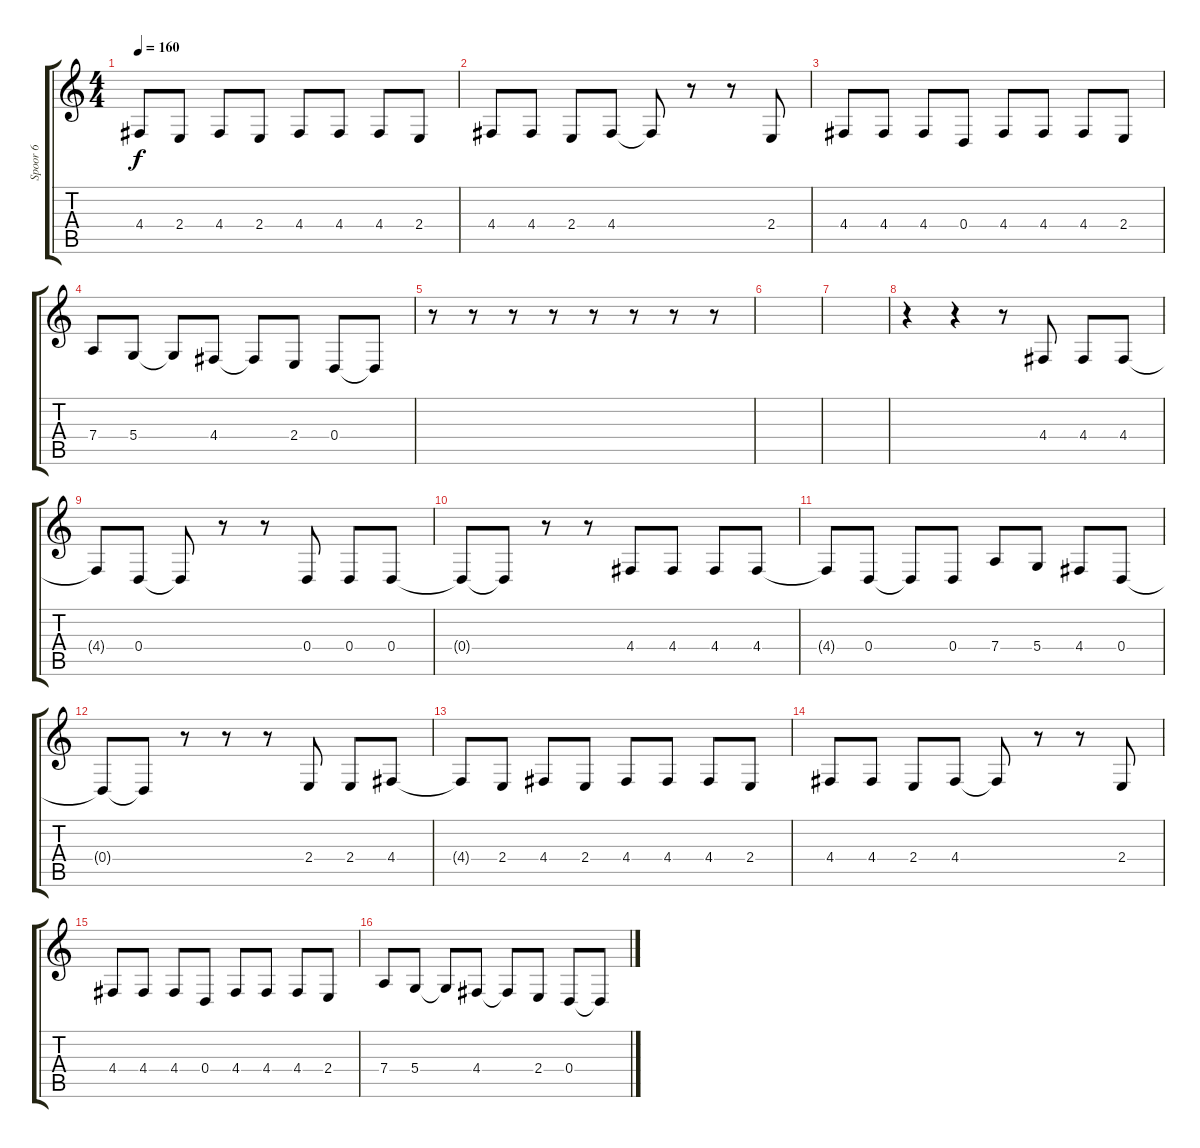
\track ("Spoor 6" "Spoor 6") {instrument tenorsax}
\staff {score tabs}
\tuning (E4 B3 G3 D3 A2 E2) {hide}
\ts (4 4)
\tempo 160
\clef g2
\ks c
4.4{t}.8{dy f} 2.4.8 4.4.8 2.4.8 4.4.8 4.4.8 4.4.8 2.4.8 |
4.4.8 4.4.8 2.4.8 4.4.8 4.4{t}.8 r.8 r.8 2.4.8 |
4.4.8 4.4.8 4.4.8 0.4.8 4.4.8 4.4.8 4.4.8 2.4.8 |
7.4.8 5.4.8 5.4{t}.8 4.4.8 4.4{t}.8 2.4.8 0.4.8 0.4{t}.8 |
r.8 r.8 r.8 r.8 r.8 r.8 r.8 r.8 |
|
|
r.4 r.4 r.8 4.4.8 4.4.8 4.4.8 |
4.4{t}.8 0.4.8 0.4{t}.8 r.8 r.8 0.4.8 0.4.8 0.4.8 |
0.4{t}.8 0.4{t}.8 r.8 r.8 4.4.8 4.4.8 4.4.8 4.4.8 |
4.4{t}.8 0.4.8 0.4{t}.8 0.4.8 7.4.8 5.4.8 4.4.8 0.4.8 |
0.4{t}.8 0.4{t}.8 r.8 r.8 r.8 2.4.8 2.4.8 4.4.8 |
4.4{t}.8 2.4.8 4.4.8 2.4.8 4.4.8 4.4.8 4.4.8 2.4.8 |
4.4.8 4.4.8 2.4.8 4.4.8 4.4{t}.8 r.8 r.8 2.4.8 |
4.4.8 4.4.8 4.4.8 0.4.8 4.4.8 4.4.8 4.4.8 2.4.8 |
7.4.8 5.4.8 5.4{t}.8 4.4.8 4.4{t}.8 2.4.8 0.4.8 0.4{t}.8
